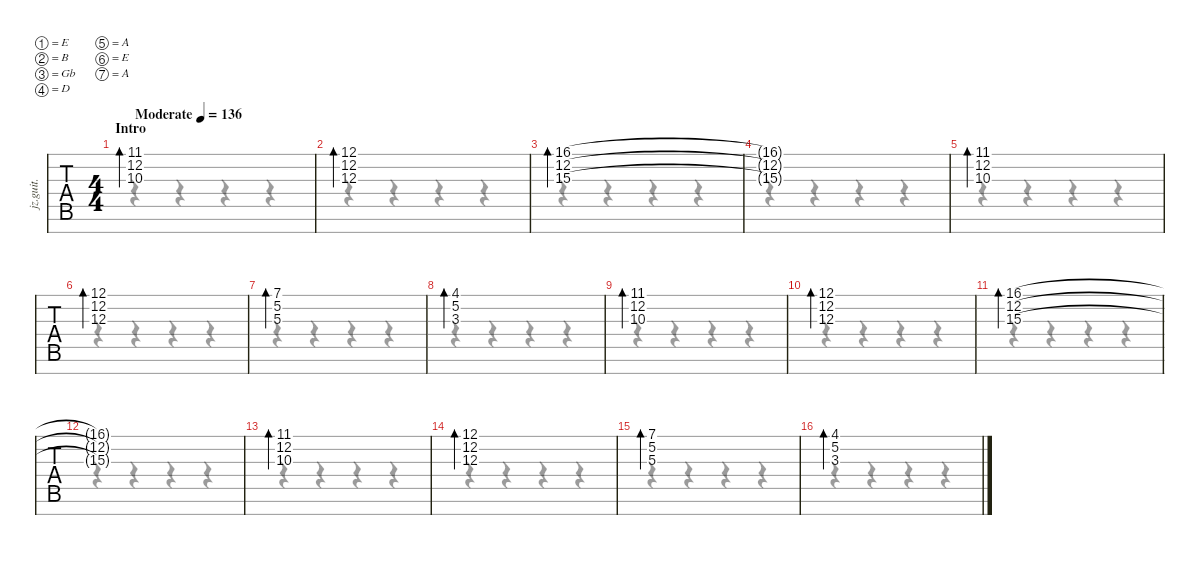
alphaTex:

\defaultSystemsLayout 4
\hideDynamics
\bracketExtendMode nobrackets
\track ("Clean Guitar 2" "jz.guit.") {instrument electricguitarjazz}
\staff {tabs}
\tuning (E4 B3 Gb3 D3 A2 E2 A1)
\voice
\ts (4 4)
\beaming (8 2 2 2 2)
\section ("" "Intro ")
\tempo (136 "Moderate")
\clef g2
\ks c
(11.1{acc #} 12.2 10.3).1{bd 480 dy f instrument electricguitarjazz beam Up} |
(12.1 12.2 12.3{acc #}).1{bd 480 beam Up} |
(16.1{acc #} 12.2 15.3).1{bd 480 beam Up} |
(16.1{t acc #} 12.2{t} 15.3{t}).1{beam Up} |
(11.1{acc #} 12.2 10.3).1{bd 480 beam Up} |
(12.1 12.2 12.3{acc #}).1{bd 480 beam Up} |
(7.1 5.2 5.3).1{bd 480 beam Up} |
(4.1{acc #} 5.2 3.3).1{bd 480 beam Up} |
(11.1{acc #} 12.2 10.3).1{bd 480 beam Up} |
(12.1 12.2 12.3{acc #}).1{bd 480 beam Up} |
(16.1{acc #} 12.2 15.3).1{bd 480 beam Up} |
(16.1{t acc #} 12.2{t} 15.3{t}).1{beam Up} |
(11.1{acc #} 12.2 10.3).1{bd 480 beam Up} |
(12.1 12.2 12.3{acc #}).1{bd 480 beam Up} |
(7.1 5.2 5.3).1{bd 480 beam Up} |
(4.1{acc #} 5.2 3.3).1{bd 480 beam Up}
\voice
\clef g2
\ottava regular
\simile none
\ks c
r.4{dy mf beam Down} r.4{beam Down} r.4{beam Down} r.4{beam Down} |
r.4{beam Down} r.4{beam Down} r.4{beam Down} r.4{beam Down} |
r.4{beam Down} r.4{beam Down} r.4{beam Down} r.4{beam Down} |
r.4{beam Down} r.4{beam Down} r.4{beam Down} r.4{beam Down} |
r.4{beam Down} r.4{beam Down} r.4{beam Down} r.4{beam Down} |
r.4{beam Down} r.4{beam Down} r.4{beam Down} r.4{beam Down} |
r.4{beam Down} r.4{beam Down} r.4{beam Down} r.4{beam Down} |
r.4{beam Down} r.4{beam Down} r.4{beam Down} r.4{beam Down} |
r.4{beam Down} r.4{beam Down} r.4{beam Down} r.4{beam Down} |
r.4{beam Down} r.4{beam Down} r.4{beam Down} r.4{beam Down} |
r.4{beam Down} r.4{beam Down} r.4{beam Down} r.4{beam Down} |
r.4{beam Down} r.4{beam Down} r.4{beam Down} r.4{beam Down} |
r.4{beam Down} r.4{beam Down} r.4{beam Down} r.4{beam Down} |
r.4{beam Down} r.4{beam Down} r.4{beam Down} r.4{beam Down} |
r.4{beam Down} r.4{beam Down} r.4{beam Down} r.4{beam Down} |
r.4{beam Down} r.4{beam Down} r.4{beam Down} r.4{beam Down}
